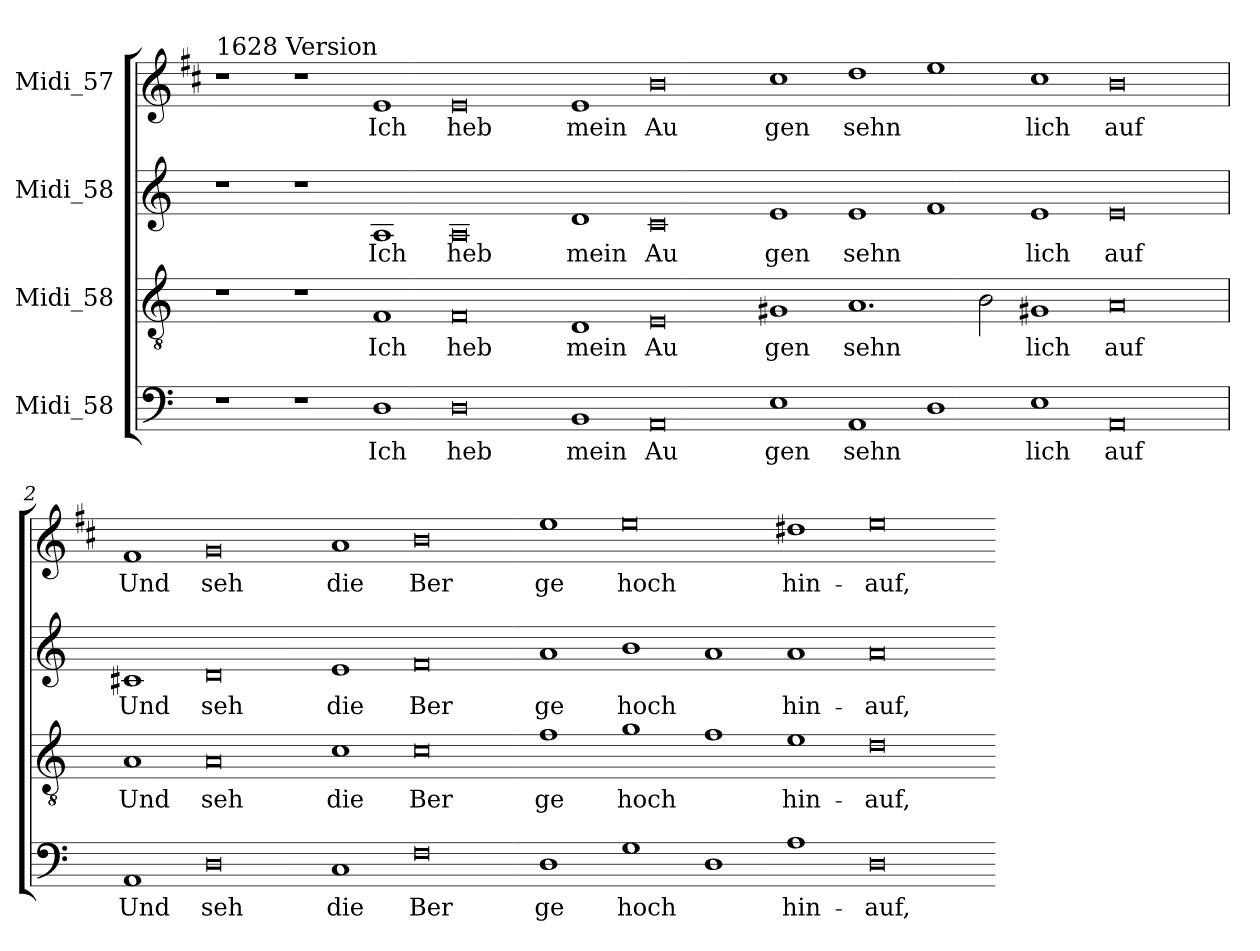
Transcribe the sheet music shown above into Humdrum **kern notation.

**kern	**text	**kern	**text	**kern	**text	**kern	**text
*part4	*part4	*part3	*part3	*part2	*part2	*part1	*part1
*staff4	*staff4	*staff3	*staff3	*staff2	*staff2	*staff1	*staff1
*I"Midi_58	*	*I"Midi_58	*	*I"Midi_58	*	*I"Midi_57	*
*clefF4	*	*clefGv2	*	*clefG2	*	*clefG2	*
*	*	*	*	*	*	*ITrd1c2	*
*k[]	*	*k[]	*	*k[]	*	*k[]	*
*C:	*	*C:	*	*C:	*	*C:	*
=1	=1	=1	=1	=1	=1	=1	=1
!	!	!	!	!	!	!LO:TX:a:t=1628 Version	!
1r	.	1r	.	1r	.	1r	.
1r	.	1r	.	1r	.	1r	.
!	!LO:LY:b	!	!LO:LY:b	!	!LO:LY:b	!	!LO:LY:b
1D	Ich	1F	Ich	1A	Ich	1d	Ich
!	!LO:LY:b	!	!LO:LY:b	!	!LO:LY:b	!	!LO:LY:b
0D	heb	0F	heb	0A	heb	0d	heb
!	!LO:LY:b	!	!LO:LY:b	!	!LO:LY:b	!	!LO:LY:b
1BB	mein	1D	mein	1d	mein	1d	mein
!	!LO:LY:b	!	!LO:LY:b	!	!LO:LY:b	!	!LO:LY:b
0AA	Au	0E	Au	0c	Au	0a	Au
!	!LO:LY:b	!	!LO:LY:b	!	!LO:LY:b	!	!LO:LY:b
1E	gen	1G#X	gen	1e	gen	1b	gen
!	!LO:LY:b	!	!LO:LY:b	!	!LO:LY:b	!	!LO:LY:b
1AA	sehn	1.A	sehn	1e	sehn	1cc	sehn
1D	.	.	.	1f	.	1dd	.
.	.	2B	.	.	.	.	.
!	!LO:LY:b	!	!LO:LY:b	!	!LO:LY:b	!	!LO:LY:b
1E	lich	1G#X	lich	1e	lich	1b	lich
!	!LO:LY:b	!	!LO:LY:b	!	!LO:LY:b	!	!LO:LY:b
0AA	auf	0A	auf	0e	auf	0a	auf
=2	=2	=2	=2	=2	=2	=2	=2
!	!LO:LY:b	!	!LO:LY:b	!	!LO:LY:b	!	!LO:LY:b
1AA	Und	1A	Und	1c#X	Und	1e	Und
!	!LO:LY:b	!	!LO:LY:b	!	!LO:LY:b	!	!LO:LY:b
0D	seh	0A	seh	0d	seh	0f	seh
!	!LO:LY:b	!	!LO:LY:b	!	!LO:LY:b	!	!LO:LY:b
1C	die	1c	die	1e	die	1g	die
!	!LO:LY:b	!	!LO:LY:b	!	!LO:LY:b	!	!LO:LY:b
0F	Ber	0c	Ber	0f	Ber	0a	Ber
!	!LO:LY:b	!	!LO:LY:b	!	!LO:LY:b	!	!LO:LY:b
1D	ge	1f	ge	1a	ge	1dd	ge
!	!LO:LY:b	!	!LO:LY:b	!	!LO:LY:b	!	!LO:LY:b
1G	hoch	1g	hoch	1b	hoch	0dd	hoch
1D	.	1f	.	1a	.	.	.
!	!LO:LY:b	!	!LO:LY:b	!	!LO:LY:b	!	!LO:LY:b
1A	hin-	1e	hin-	1a	hin-	1cc#X	hin-
!	!LO:LY:b	!	!LO:LY:b	!	!LO:LY:b	!	!LO:LY:b
0D	-auf,	0d	-auf,	0a	-auf,	0dd	-auf,
=-	=-	=-	=-	=-	=-	=-	=-
*-	*-	*-	*-	*-	*-	*-	*-
